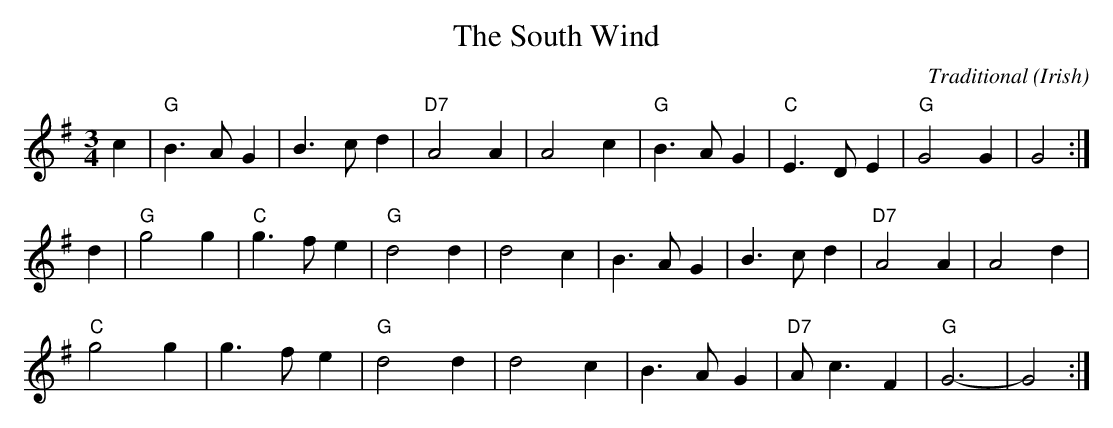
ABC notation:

X:1
T:The South Wind
C:Traditional
O:Irish
L:1/4
M:3/4
K:G
c | "G"B>A G | B>c d | "D7" A2 A | A2 c | "G"B>A G | "C"E>D E | "G"G2 G | G2 :|
d | "G"g2 g | "C"g>f e | "G"d2 d | d2 c | B>A G | B>c d | "D7"A2 A | A2 d |
"C"g2 g | g>f e | "G"d2 d | d2 c | B>A G | "D7"A<c F | "G" G3- | G2 :|
